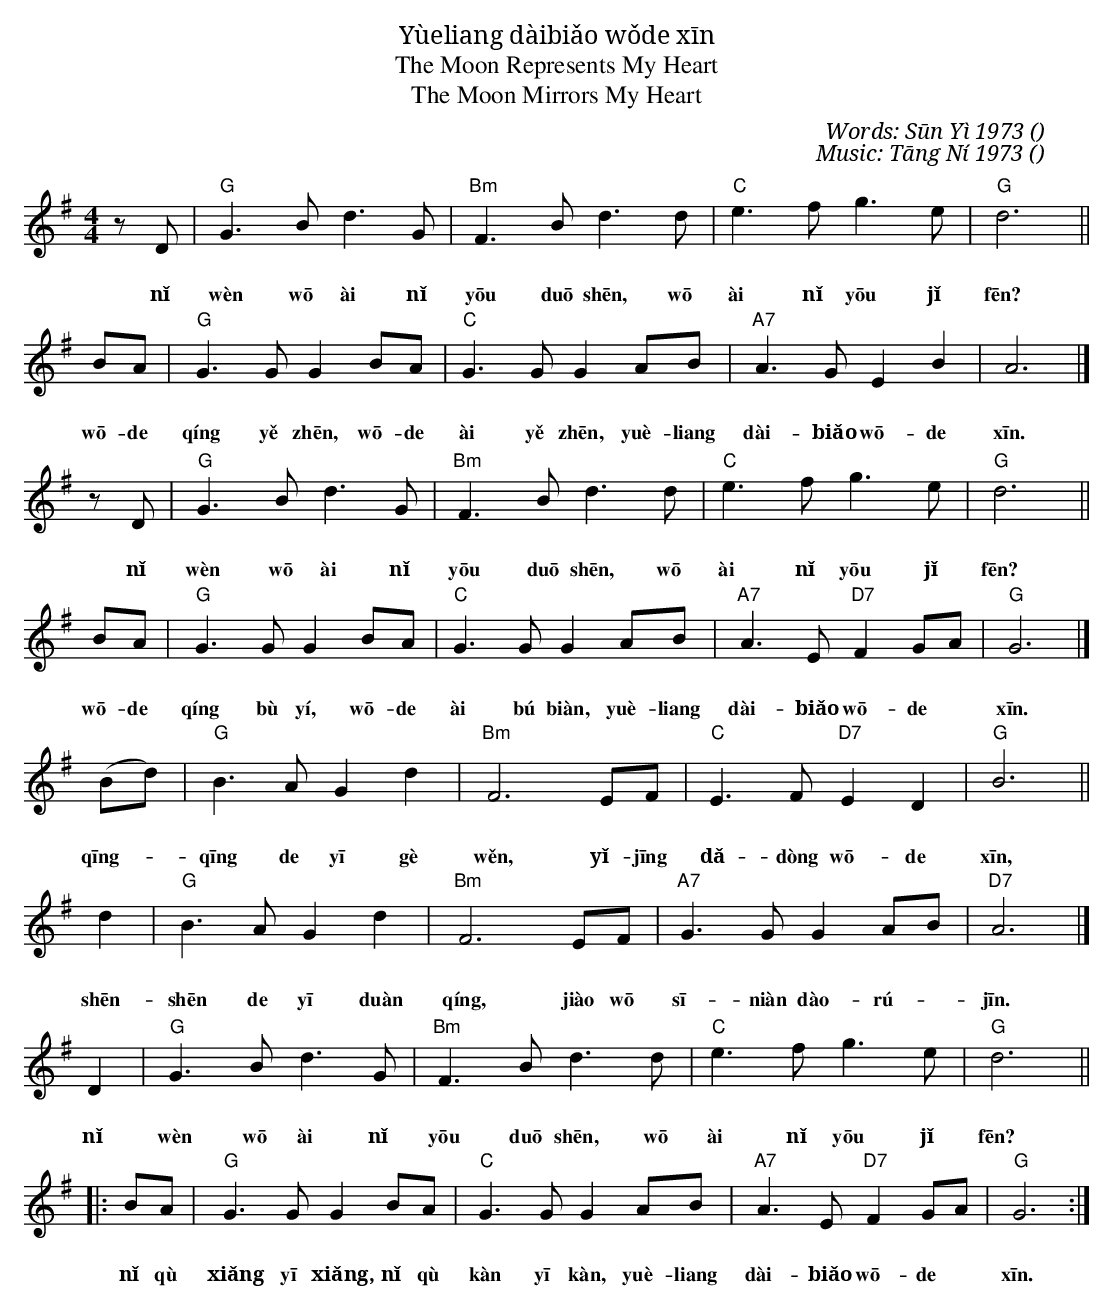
X:1
T: 月亮代表我的心
T: Yùeliang dàibiǎo wǒde xīn
T: The Moon Represents My Heart
T: The Moon Mirrors My Heart
C: Words: Sūn Yì 1973 (孙仪)
C: Music: Tāng Ní 1973 (汤尼)
M: 4/4
L: 1/8
K: G
zD | "G"G3 B d3 G | "Bm"F3 B d3 d | "C"e3 f g3 e | "G"d6 ||
w: 你 问 我 爱 你 有 多 深 我 爱 你 有 几 分
w: nǐ wèn wō ài nǐ yōu duō shēn, wō ài nǐ yōu jǐ fēn?
BA | "G"G3 G G2 BA | "C"G3 G G2 AB | "A7" A3 G E2 B2 | A6 |]
w: 我 的 情 也 真 我 的 爱 也 真 月 亮 代 表 我 的 心
w: wō-de qíng yě zhēn, wō-de ài yě zhēn, yuè-liang dài-biǎo wō-de xīn.
zD | "G"G3 B d3 G | "Bm"F3 B d3 d | "C"e3 f g3 e | "G"d6 ||
w: 你 问 我 爱 你 有 多 深 我 爱 你 有 几 分
w: nǐ wèn wō ài nǐ yōu duō shēn, wō ài nǐ yōu jǐ fēn?
BA | "G"G3 G G2 BA | "C"G3 G G2 AB | "A7" A3 E "D7"F2 GA | "G"G6 |]
w: 我 的 情 不 移 我 的 爱 不 变 月 亮 代 表 我 的* 心
w: wō-de qíng bù yí, wō-de ài bú biàn, yuè-liang dài-biǎo wō-de* xīn.
(Bd) | "G"B3 A G2 d2 | "Bm"F6 EF | "C"E3 F "D7"E2 D2 | "G"B6 ||
w: 轻* 轻 的 一 个 吻 已 经 打 动 我 的 心
w: qīng-*qīng de yī gè wěn, yǐ-jīng dǎ-dòng wō-de xīn,
d2 | "G"B3 A G2 d2 | "Bm"F6 EF | "A7"G3 G G2 AB | "D7"A6 |]
w: 深 深 的 一 段 情 教 我 思 念 到 如* 今
w: shēn-shēn de yī duàn qíng, jiào wō sī-niàn dào-rú-*jīn.
D2 | "G"G3 B d3 G | "Bm"F3 B d3 d | "C"e3 f g3 e | "G"d6 ||
w: 你 问 我 爱 你 有 多 深 我 爱 你 有 几 分
w: nǐ wèn wō ài nǐ yōu duō shēn, wō ài nǐ yōu jǐ fēn?
|: BA | "G"G3 G G2 BA | "C"G3 G G2 AB | "A7" A3 E "D7"F2 GA | "G"G6 :|
w: 你 去 想 一 想 你 去 看 一 看 月 亮 代 表 我 的* 心
w: nǐ qù xiǎng yī xiǎng, nǐ qù kàn yī kàn, yuè-liang dài-biǎo wō-de* xīn.
